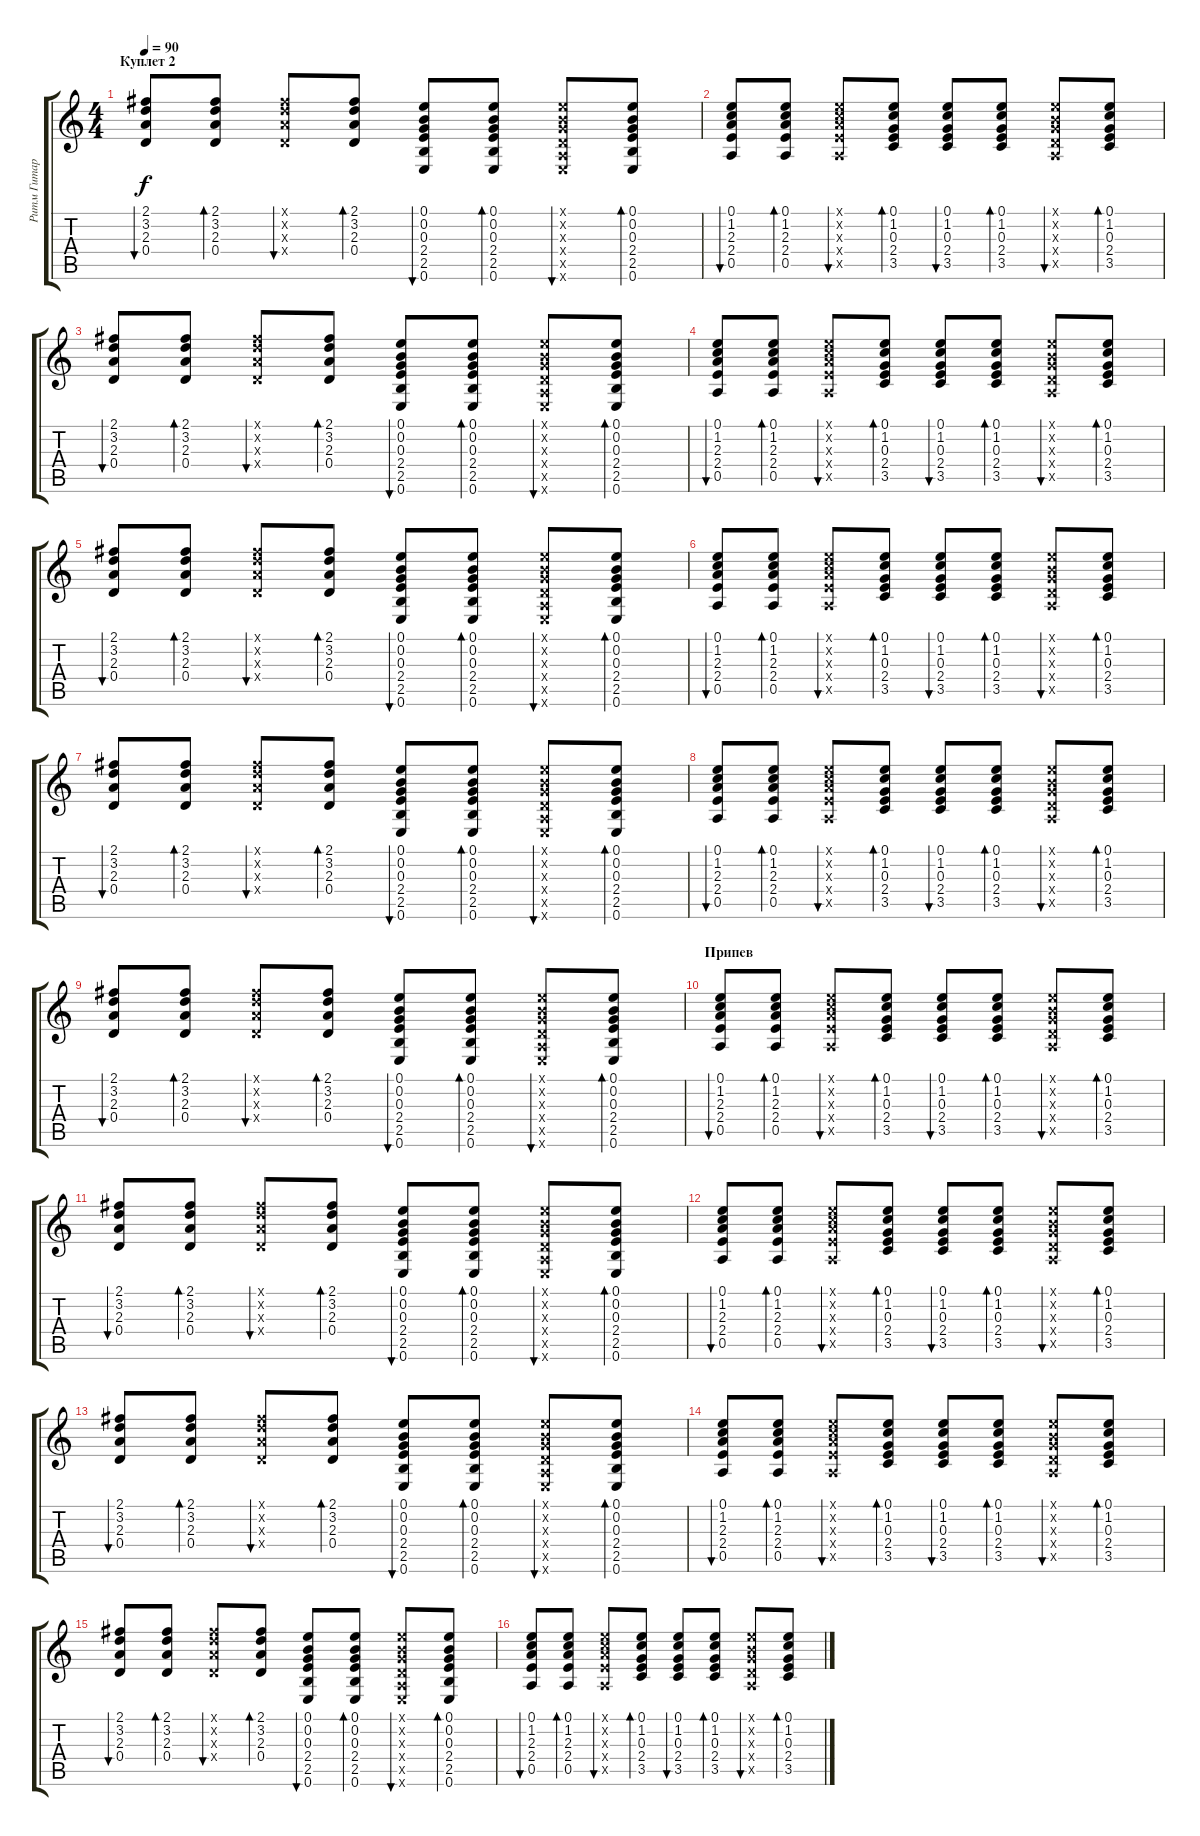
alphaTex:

\track ("Ритм Гитара" "Ритм Гитар") {instrument acousticguitarsteel}
\staff {score tabs}
\tuning (E4 B3 G3 D3 A2 E2) {hide}
\ts (4 4)
\section ("" "Куплет 2")
\tempo 90
\clef g2
\ks c
(2.1 3.2 2.3 0.4).8{bu 30 dy f} (2.1 3.2 2.3 0.4).8{bd 30} (2.1{x} 3.2{x} 2.3{x} 0.4{x}).8{bu 30} (2.1 3.2 2.3 0.4).8{bd 30} (0.1 0.2 0.3 2.4 2.5 0.6).8{bu 30} (0.1 0.2 0.3 2.4 2.5 0.6).8{bd 30} (0.1{x} 0.2{x} 0.3{x} 0.4{x} 0.5{x} 0.6{x}).8{bu 30} (0.1 0.2 0.3 2.4 2.5 0.6).8{bd 30} |
(0.1 1.2 2.3 2.4 0.5).8{bu 30} (0.1 1.2 2.3 2.4 0.5).8{bd 30} (0.1{x} 1.2{x} 2.3{x} 2.4{x} 0.5{x}).8{bu 30} (0.1 1.2 0.3 2.4 3.5).8{bd 30} (0.1 1.2 0.3 2.4 3.5).8{bu 30} (0.1 1.2 0.3 2.4 3.5).8{bd 30} (0.1{x} 0.2{x} 0.3{x} 0.4{x} 0.5{x}).8{bu 30} (0.1 1.2 0.3 2.4 3.5).8{bd 30} |
(2.1 3.2 2.3 0.4).8{bu 30} (2.1 3.2 2.3 0.4).8{bd 30} (2.1{x} 3.2{x} 2.3{x} 0.4{x}).8{bu 30} (2.1 3.2 2.3 0.4).8{bd 30} (0.1 0.2 0.3 2.4 2.5 0.6).8{bu 30} (0.1 0.2 0.3 2.4 2.5 0.6).8{bd 30} (0.1{x} 0.2{x} 0.3{x} 0.4{x} 0.5{x} 0.6{x}).8{bu 30} (0.1 0.2 0.3 2.4 2.5 0.6).8{bd 30} |
(0.1 1.2 2.3 2.4 0.5).8{bu 30} (0.1 1.2 2.3 2.4 0.5).8{bd 30} (0.1{x} 1.2{x} 2.3{x} 2.4{x} 0.5{x}).8{bu 30} (0.1 1.2 0.3 2.4 3.5).8{bd 30} (0.1 1.2 0.3 2.4 3.5).8{bu 30} (0.1 1.2 0.3 2.4 3.5).8{bd 30} (0.1{x} 0.2{x} 0.3{x} 0.4{x} 0.5{x}).8{bu 30} (0.1 1.2 0.3 2.4 3.5).8{bd 30} |
(2.1 3.2 2.3 0.4).8{bu 30} (2.1 3.2 2.3 0.4).8{bd 30} (2.1{x} 3.2{x} 2.3{x} 0.4{x}).8{bu 30} (2.1 3.2 2.3 0.4).8{bd 30} (0.1 0.2 0.3 2.4 2.5 0.6).8{bu 30} (0.1 0.2 0.3 2.4 2.5 0.6).8{bd 30} (0.1{x} 0.2{x} 0.3{x} 0.4{x} 0.5{x} 0.6{x}).8{bu 30} (0.1 0.2 0.3 2.4 2.5 0.6).8{bd 30} |
(0.1 1.2 2.3 2.4 0.5).8{bu 30} (0.1 1.2 2.3 2.4 0.5).8{bd 30} (0.1{x} 1.2{x} 2.3{x} 2.4{x} 0.5{x}).8{bu 30} (0.1 1.2 0.3 2.4 3.5).8{bd 30} (0.1 1.2 0.3 2.4 3.5).8{bu 30} (0.1 1.2 0.3 2.4 3.5).8{bd 30} (0.1{x} 0.2{x} 0.3{x} 0.4{x} 0.5{x}).8{bu 30} (0.1 1.2 0.3 2.4 3.5).8{bd 30} |
(2.1 3.2 2.3 0.4).8{bu 30} (2.1 3.2 2.3 0.4).8{bd 30} (2.1{x} 3.2{x} 2.3{x} 0.4{x}).8{bu 30} (2.1 3.2 2.3 0.4).8{bd 30} (0.1 0.2 0.3 2.4 2.5 0.6).8{bu 30} (0.1 0.2 0.3 2.4 2.5 0.6).8{bd 30} (0.1{x} 0.2{x} 0.3{x} 0.4{x} 0.5{x} 0.6{x}).8{bu 30} (0.1 0.2 0.3 2.4 2.5 0.6).8{bd 30} |
(0.1 1.2 2.3 2.4 0.5).8{bu 30} (0.1 1.2 2.3 2.4 0.5).8{bd 30} (0.1{x} 1.2{x} 2.3{x} 2.4{x} 0.5{x}).8{bu 30} (0.1 1.2 0.3 2.4 3.5).8{bd 30} (0.1 1.2 0.3 2.4 3.5).8{bu 30} (0.1 1.2 0.3 2.4 3.5).8{bd 30} (0.1{x} 0.2{x} 0.3{x} 0.4{x} 0.5{x}).8{bu 30} (0.1 1.2 0.3 2.4 3.5).8{bd 30} |
(2.1 3.2 2.3 0.4).8{bu 30} (2.1 3.2 2.3 0.4).8{bd 30} (2.1{x} 3.2{x} 2.3{x} 0.4{x}).8{bu 30} (2.1 3.2 2.3 0.4).8{bd 30} (0.1 0.2 0.3 2.4 2.5 0.6).8{bu 30} (0.1 0.2 0.3 2.4 2.5 0.6).8{bd 30} (0.1{x} 0.2{x} 0.3{x} 0.4{x} 0.5{x} 0.6{x}).8{bu 30} (0.1 0.2 0.3 2.4 2.5 0.6).8{bd 30} |
\section ("" "Припев")
(0.1 1.2 2.3 2.4 0.5).8{bu 30} (0.1 1.2 2.3 2.4 0.5).8{bd 30} (0.1{x} 1.2{x} 2.3{x} 2.4{x} 0.5{x}).8{bu 30} (0.1 1.2 0.3 2.4 3.5).8{bd 30} (0.1 1.2 0.3 2.4 3.5).8{bu 30} (0.1 1.2 0.3 2.4 3.5).8{bd 30} (0.1{x} 0.2{x} 0.3{x} 0.4{x} 0.5{x}).8{bu 30} (0.1 1.2 0.3 2.4 3.5).8{bd 30} |
(2.1 3.2 2.3 0.4).8{bu 30} (2.1 3.2 2.3 0.4).8{bd 30} (2.1{x} 3.2{x} 2.3{x} 0.4{x}).8{bu 30} (2.1 3.2 2.3 0.4).8{bd 30} (0.1 0.2 0.3 2.4 2.5 0.6).8{bu 30} (0.1 0.2 0.3 2.4 2.5 0.6).8{bd 30} (0.1{x} 0.2{x} 0.3{x} 0.4{x} 0.5{x} 0.6{x}).8{bu 30} (0.1 0.2 0.3 2.4 2.5 0.6).8{bd 30} |
(0.1 1.2 2.3 2.4 0.5).8{bu 30} (0.1 1.2 2.3 2.4 0.5).8{bd 30} (0.1{x} 1.2{x} 2.3{x} 2.4{x} 0.5{x}).8{bu 30} (0.1 1.2 0.3 2.4 3.5).8{bd 30} (0.1 1.2 0.3 2.4 3.5).8{bu 30} (0.1 1.2 0.3 2.4 3.5).8{bd 30} (0.1{x} 0.2{x} 0.3{x} 0.4{x} 0.5{x}).8{bu 30} (0.1 1.2 0.3 2.4 3.5).8{bd 30} |
(2.1 3.2 2.3 0.4).8{bu 30} (2.1 3.2 2.3 0.4).8{bd 30} (2.1{x} 3.2{x} 2.3{x} 0.4{x}).8{bu 30} (2.1 3.2 2.3 0.4).8{bd 30} (0.1 0.2 0.3 2.4 2.5 0.6).8{bu 30} (0.1 0.2 0.3 2.4 2.5 0.6).8{bd 30} (0.1{x} 0.2{x} 0.3{x} 0.4{x} 0.5{x} 0.6{x}).8{bu 30} (0.1 0.2 0.3 2.4 2.5 0.6).8{bd 30} |
(0.1 1.2 2.3 2.4 0.5).8{bu 30} (0.1 1.2 2.3 2.4 0.5).8{bd 30} (0.1{x} 1.2{x} 2.3{x} 2.4{x} 0.5{x}).8{bu 30} (0.1 1.2 0.3 2.4 3.5).8{bd 30} (0.1 1.2 0.3 2.4 3.5).8{bu 30} (0.1 1.2 0.3 2.4 3.5).8{bd 30} (0.1{x} 0.2{x} 0.3{x} 0.4{x} 0.5{x}).8{bu 30} (0.1 1.2 0.3 2.4 3.5).8{bd 30} |
(2.1 3.2 2.3 0.4).8{bu 30} (2.1 3.2 2.3 0.4).8{bd 30} (2.1{x} 3.2{x} 2.3{x} 0.4{x}).8{bu 30} (2.1 3.2 2.3 0.4).8{bd 30} (0.1 0.2 0.3 2.4 2.5 0.6).8{bu 30} (0.1 0.2 0.3 2.4 2.5 0.6).8{bd 30} (0.1{x} 0.2{x} 0.3{x} 0.4{x} 0.5{x} 0.6{x}).8{bu 30} (0.1 0.2 0.3 2.4 2.5 0.6).8{bd 30} |
(0.1 1.2 2.3 2.4 0.5).8{bu 30} (0.1 1.2 2.3 2.4 0.5).8{bd 30} (0.1{x} 1.2{x} 2.3{x} 2.4{x} 0.5{x}).8{bu 30} (0.1 1.2 0.3 2.4 3.5).8{bd 30} (0.1 1.2 0.3 2.4 3.5).8{bu 30} (0.1 1.2 0.3 2.4 3.5).8{bd 30} (0.1{x} 0.2{x} 0.3{x} 0.4{x} 0.5{x}).8{bu 30} (0.1 1.2 0.3 2.4 3.5).8{bd 30}
